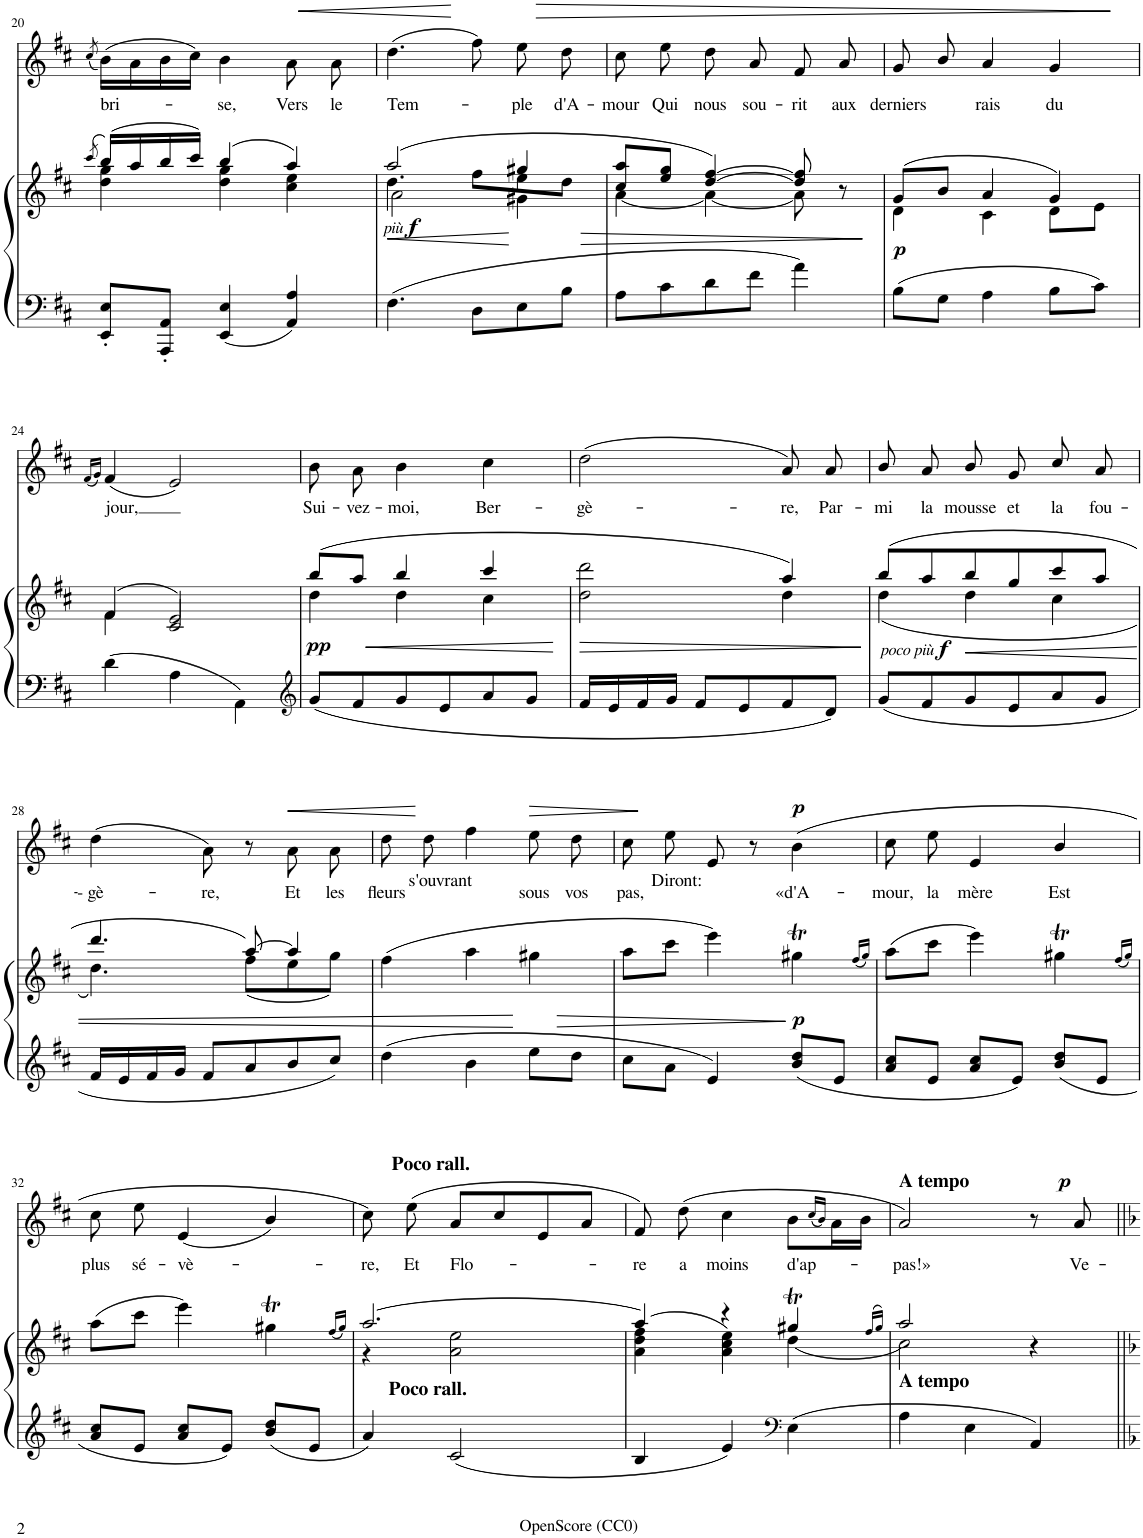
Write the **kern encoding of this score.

**kern	**kern	**dynam	**kern	**text	**dynam
*part2	*part2	*part2	*part1	*part1	*part1
*staff3	*staff2	*staff2/3	*staff1	*staff1	*staff1
*I"Piano	*	*	*I"Chant	*	*
*I'Pno	*	*	*	*	*
!!LO:PB:g=z
*clefF4	*clefG2	*	*clefG2	*	*
*k[f#c#]	*k[f#c#]	*	*k[f#c#]	*	*
*M3/4	*M3/4	*	*M3/4	*	*
=20	=20	=20	=20	=20	=20
.	(8qccc#/	.	(8qcc#/	.	.
*	*^	*	*	*	*
!	!	!	!	!	!LO:LY:b	!
8EE/' 8E/'L	(16bb/LL)	4dd\ 4gg\	.	(16b\LL)	bri-	.
.	16aa/	.	.	16a\	.	.
8AAA/' 8AA/'J	16bb/	.	.	16b\	.	.
.	16ccc#/JJ)	.	.	16cc#\JJ)	.	.
!	!	!	!	!	!LO:LY:b	!
4EE/ 4E/	(4bb/	4dd\ 4gg\	.	4b\	-se,	.
!	!	!	!	!	!LO:LY:b	!LO:HP:b
4AA/ 4A/	4aa/)	4cc#\ 4ee\	.	8a\	Vers	<
!	!	!	!	!	!LO:LY:b	!
.	.	.	.	8a\	le	.
*	*v	*v	*	*	*	*
=21	=21	=21	=21	=21	=21
!	!	!LO:HP:b	!	!LO:LY:b	!
*	*^	*	*	*	*
*	*	*^	*	*	*	*
!	!	!	!	!LO:DY:n=1:a	!	!	!
!	!	!	!	!LO:DY:n=2:a	!	!	!
4.F#\	(2aa/	4.dd\	2a\	< other-dynamics f	(4.dd\	Tem-	.
8D\L	.	8ff#\L	.	.	8ff#\)	.	[
!	!	!	!	!	!	!LO:LY:b	!LO:HP:b
8E\	4gg#X/	8ee\	4g#X\	[	8ee\	-ple	>
!	!	!	!	!	!	!LO:LY:b	!
8B\J	.	8dd\J	.	.	8dd\	d'A-	.
*	*	*v	*v	*	*	*	*
=22	=22	=22	=22	=22	=22	=22
!	!	!	!LO:HP:b	!	!LO:LY:b	!
8A\L	8cc#/ 8aa/L	[4a\	>	8cc#\	-mour	.
!	!	!	!	!	!LO:LY:b	!
8c#\	8ee/ 8gg/J	.	.	8ee\	Qui	.
!	!	!	!	!	!LO:LY:b	!
8d\	[4dd/ [4ff#/)	4a\_	.	8dd\	nous	.
!	!	!	!	!	!LO:LY:b	!
8f#\J	.	.	.	8a/	sou-	.
!	!	!	!	!	!LO:LY:b	!
4a\	8dd/] 8ff#/]	8a\]	.	8f#/	-rit	.
!	!	!	!	!	!LO:LY:b	!
.	8r	8ryy	.	8a/	aux	.
*	*v	*v	*	*	*	*
.	.	]	.	.	.
=23	=23	=23	=23	=23	=23
*	*^	*	*	*	*
!	!	!	!LO:DY:b	!	!LO:LY:b	!
8B\L	(8g/L	4d\	p	8g/	derniers	.
8G\J	8b/J	.	.	8b/	.	.
!	!	!	!	!	!LO:LY:b	!
4A\	4a/	4c#\	.	4a/	rais	.
!	!	!	!	!	!LO:LY:b	!
8B\L	4g/)	8d\L	.	4g/	du	.
8c#\J	.	8e\J	.	.	.	.
*	*v	*v	*	*	*	*
.	.	.	.	.	]
!!LO:LB:g=z
=24	=24	=24	=24	=24	=24
.	.	.	(16qf#/LL	.	.
.	.	.	16qg/JJ)	.	.
*	*^	*	*	*	*
!	!	!	!	!	!LO:LY:b	!
4d\	(4f#/	4f#\	.	(4f#/	jour,	.
4A\	2e/)	2c#/	.	2e/)	.	.
4AA\	.	.	.	.	.	.
=25	=25	=25	=25	=25	=25	=25
*clefG2	*	*	*	*	*	*
!	!	!	!LO:HP:b	!	!LO:LY:b	!
!	!	!	!LO:DY:n=1:b	!	!	!
8g/L	(8bb/L	4dd\	< pp	8b\	Sui-	.
!	!	!	!	!	!LO:LY:b	!
8f#/	8aa/J	.	.	8a\	-vez-	.
!	!	!	!	!	!LO:LY:b	!
8g/	4bb/	4dd\	.	4b\	-moi,	.
8e/	.	.	.	.	.	.
!	!	!	!	!	!LO:LY:b	!
8a/	4ccc#/	4cc#\	.	4cc#\	Ber-	.
8g/J	.	.	.	.	.	.
*	*v	*v	*	*	*	*
.	.	[	.	.	.
=26	=26	=26	=26	=26	=26
!	!	!LO:HP:b	!	!LO:LY:b	!
*	*^	*	*	*	*
16f#/LL	2ddd\	2dd\	>	(2dd\	-gè-	.
16e/	.	.	.	.	.	.
16f#/	.	.	.	.	.	.
16g/JJ	.	.	.	.	.	.
8f#/L	.	.	.	.	.	.
8e/	.	.	.	.	.	.
!	!	!	!	!	!LO:LY:b	!
8f#/	4aa/)	4dd\	.	8a/)	-re,	.
!	!	!	!	!	!LO:LY:b	!
8d/J	.	.	.	8a/	Par-	.
*	*v	*v	*	*	*	*
.	.	]	.	.	.
=27	=27	=27	=27	=27	=27
*	*^	*	*	*	*
!	!	!	!LO:DY:b	!	!LO:LY:b	!
!	!	!	!LO:DY:n=1:b	!	!	!
8g/L	(8bb/L	(4dd\	other-dynamics f	8b/	-mi	.
!	!	!	!	!	!LO:LY:b	!
8f#/	8aa/	.	.	8a/	la	.
!	!	!	!LO:HP:b	!	!LO:LY:b	!
8g/	8bb/	4dd\	<	8b/	mousse	.
!	!	!	!	!	!LO:LY:b	!
8e/	8gg/	.	.	8g/	et	.
!	!	!	!	!	!LO:LY:b	!
8a/	8ccc#/	4cc#\	.	8cc#/	la	.
!	!	!	!	!	!LO:LY:b	!
8g/J	8aa/J	.	.	8a/	fou-	.
!!LO:LB:g=z
=28	=28	=28	=28	=28	=28	=28
!	!	!	!	!	!LO:LY:b	!
16f#/LL	4.ddd/	4.dd\)	.	(4dd\	-- gè-	.
16e/	.	.	.	.	.	.
16f#/	.	.	.	.	.	.
16g/JJ	.	.	.	.	.	.
!	!	!	!	!	!LO:LY:b	!
8f#/L	.	.	.	8a\)	-re,	.
8a/	[8aa/)	(8ff#\L	.	8r	.	.
!	!	!	!	!	!LO:LY:b	!LO:HP:b
8b/	4aa/]	8ee\	.	8a\	Et	<
!	!	!	!	!	!LO:LY:b	!
8cc#/J	.	8gg\J)	.	8a\	les	.
=29	=29	=29	=29	=29	=29	=29
!	!	!	!	!	!LO:LY:b	!
*	*v	*v	*	*	*	*
4dd\	(4ff#\	.	8dd\	fleurs	.
!	!	!	!	!LO:LY:b	!
.	.	.	8dd\	s'ouvrant	[
4b\	4aa\	.	4ff#\	.	.
!	!	!LO:HP:n=1:b	!	!LO:LY:b	!LO:HP:b
8ee\L	4gg#X\	[ >	8ee\	sous	>
!	!	!	!	!LO:LY:b	!
8dd\J	.	.	8dd\	vos	.
=30	=30	=30	=30	=30	=30
!	!	!	!	!LO:LY:b	!
8cc#\L	8aa\L	.	8cc#\	pas,	.
!	!	!	!	!LO:LY:b	!
8a\J	8ccc#\J	.	8ee\	Diront:	]
4e/	4eee\)	.	8e/	.	.
.	.	.	8r	.	.
!	!	!LO:DY:n=1:b	!	!LO:LY:b	!LO:DY:a
8b/ 8dd/L	4gg#Xt\	] p	(4b\	«d'A-	p
8e/J	.	.	.	.	.
.	(16qff#/LL	.	.	.	.
.	16qgg#/JJ)	.	.	.	.
=31	=31	=31	=31	=31	=31
!	!	!	!	!LO:LY:b	!
8a/ 8cc#/L	(8aa\L	.	8cc#\	-mour,	.
!	!	!	!	!LO:LY:b	!
8e/J	8ccc#\J	.	8ee\	la	.
!	!	!	!	!LO:LY:b	!
8a/ 8cc#/L	4eee\)	.	4e/	mère	.
8e/J	.	.	.	.	.
!	!	!	!	!LO:LY:b	!
8b/ 8dd/L	4gg#Xt\	.	4b/	Est	.
8e/J	.	.	.	.	.
.	(16qff#/LL	.	.	.	.
.	16qgg#/JJ)	.	.	.	.
!!LO:LB:g=z
=32	=32	=32	=32	=32	=32
!	!	!	!	!LO:LY:b	!
8a/ 8cc#/L	(8aa\L	.	8cc#\	plus	.
!	!	!	!	!LO:LY:b	!
8e/J	8ccc#\J	.	8ee\	sé-	.
!	!	!	!	!LO:LY:b	!
8a/ 8cc#/L	4eee\)	.	(<4e/	-vè-	.
8e/J	.	.	.	.	.
8b/ 8dd/L	4gg#Xt\	.	4b/)	.	.
8e/J	.	.	.	.	.
.	(16qff#/LL	.	.	.	.
.	16qgg#/JJ)	.	.	.	.
=33	=33	=33	=33	=33	=33
*	*^	*	*	*	*
!	!LO:TX:b:B:t=Poco rall.	!	!	!	!	!
!	!	!	!	!	!LO:LY:b	!
4a/	[2.aa/	4r	.	8cc#\)	-re,	.
!	!	!	!	!LO:TX:a:B:t=Poco rall.	!	!
!	!	!	!	!	!LO:LY:b	!
.	.	.	.	(8ee\	Et	.
!	!	!	!	!	!LO:LY:b	!
2c#/	.	2a\ 2ee\	.	8a/L	Flo-	.
.	.	.	.	8cc#/	.	.
.	.	.	.	8e/	.	.
.	.	.	.	8a/J	.	.
=34	=34	=34	=34	=34	=34	=34
!	!	!	!	!	!LO:LY:b	!
4B/	(>4aa/]	4a\ 4dd\ 4ff#\	.	8f#/)	-re	.
!	!	!	!	!	!LO:LY:b	!
.	.	.	.	(8dd\	a	.
!	!	!	!	!	!LO:LY:b	!
4e/	4r	4a\ 4cc#\ 4ee\)	.	4cc#\	moins	.
*clefF4	*	*	*	*	*	*
!	!	!	!	!	!LO:LY:b	!
4E\	4gg#Xt/	(4dd\	.	8b\L	d'ap-	.
.	.	.	.	(16qcc#/LL	.	.
.	.	.	.	16qb/JJ)	.	.
.	.	.	.	16a\L	.	.
.	.	.	.	16b\JJ	.	.
.	(16qff#/LL	.	.	.	.	.
.	16qgg#/JJ)	.	.	.	.	.
=35	=35	=35	=35	=35	=35	=35
!	!	!	!	!LO:TX:a:B:t=A tempo	!	!
!	!LO:TX:b:B:t=A tempo	!	!	!	!	!
!	!	!	!	!	!LO:LY:b	!
4A\	2aa/	2cc#\)	.	2a/)	-pas!»	.
4E\	.	.	.	.	.	.
4AA/	4r	4ryy	.	8r	.	.
!	!	!	!	!	!LO:LY:b	!LO:DY:a
.	.	.	.	8a/	Ve-	p
*	*v	*v	*	*	*	*
=||	=||	=||	=||	=||	=||
*-	*-	*-	*-	*-	*-
